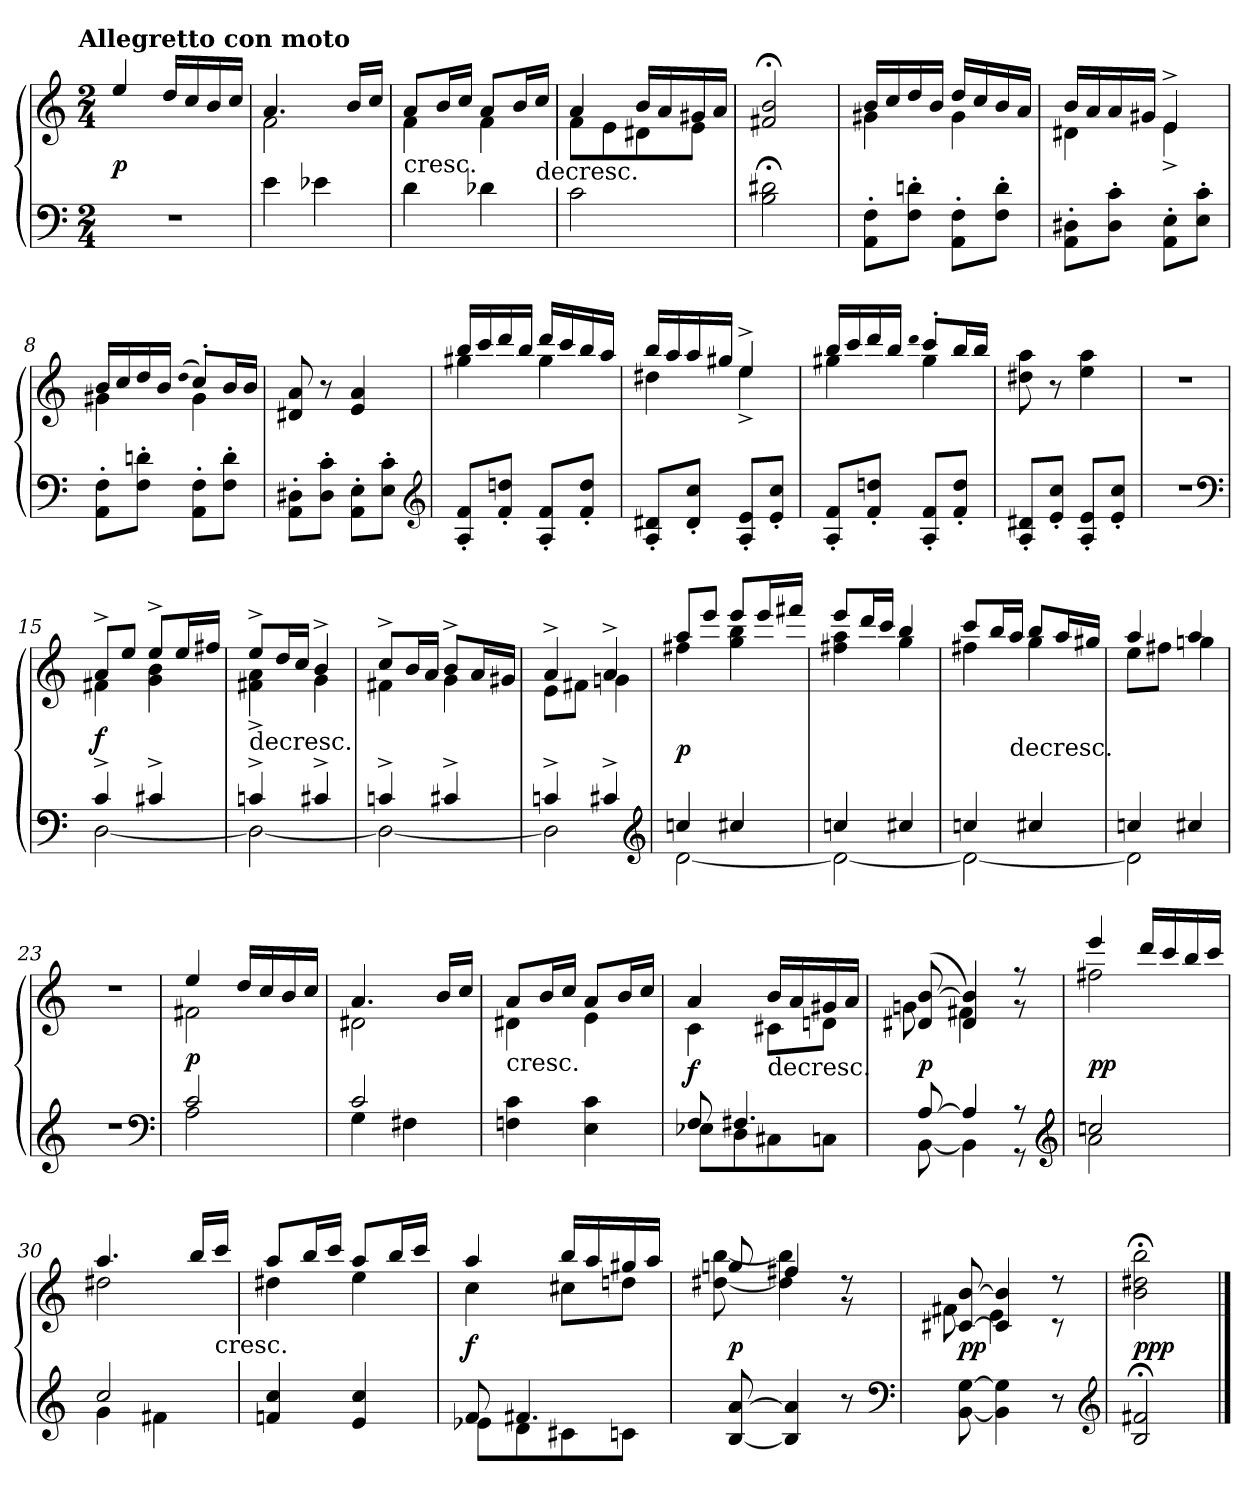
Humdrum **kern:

**kern	**kern	**dynam
*part1	*part1	*part1
*staff2	*staff1	*staff1/2
*clefF4	*clefG2	*
*k[]	*k[]	*
!!LO:TX:omd:t=Allegretto con moto
*M2/4	*M2/4	*
*MM80	*MM80	*
=1	=1	=1
2r	4ee/	p
.	16dd/LL	.
.	16cc/	.
.	16b/	.
.	16cc/JJ	.
=2	=2	=2
*	*^	*
4e\	4.a/	2f\	.
4e-X\	.	.	.
.	16b/LL	.	.
.	16cc/JJ	.	.
=3	=3	=3	=3
!	!LO:TX:c:t=cresc.	!	!
4d\	8a/L	4f\	.
.	16b/L	.	.
.	16cc/JJ	.	.
4d-X\	8a/L	4f\	.
.	16b/L	.	.
!	!LO:TX:c:t=decresc.	!	!
.	16cc/JJ	.	.
=4	=4	=4	=4
2c\	4a/	8f\L	.
.	.	8e\	.
.	16b/LL	8d#X\	.
.	16a/	.	.
.	16g#X/	8e\J	.
.	16a/JJ	.	.
*	*v	*v	*
=5	=5	=5
2B;<\ 2d#X;<\	2f#X;</ 2b;</	.
=6	=6	=6
*	*^	*
8AA'\ 8F'\L	16b/LL	4g#X\	.
.	16cc/	.	.
8F'\ 8dn'\J	16dd/	.	.
.	16b/JJ	.	.
8AA'\ 8F'\L	16dd/LL	4g#\	.
.	16cc/	.	.
8F'\ 8d'\J	16b/	.	.
.	16a/JJ	.	.
=7	=7	=7	=7
8AA'\ 8D#X'\L	16b/LL	4d#X\	.
.	16a/	.	.
8D#'\ 8c'\J	16a/	.	.
.	16g#X/JJ	.	.
8AA'\ 8E'\L	4e^/	4e^\	.
8E'\ 8c'\J	.	.	.
=8	=8	=8	=8
8AA'\ 8F'\L	16b/LL	4g#X\	.
.	16cc/	.	.
8F'\ 8dn'\J	16dd/	.	.
.	16b/JJ	.	.
.	(qdd	.	.
8AA'\ 8F'\L	8cc'/L)	4g#\	.
8F'\ 8d'\J	16b/L	.	.
.	16b/JJ	.	.
*	*v	*v	*
=9	=9	=9
8AA'\ 8D#X'\L	8d#X/ 8a/	.
8D#'\ 8c'\J	8r	.
8AA'\ 8E'\L	4e/ 4a/	.
8E'\ 8c'\J	.	.
*clefG2	*	*
=10	=10	=10
*	*^	*
8A'/ 8f'/L	16bb/LL	4gg#X\	.
.	16ccc/	.	.
8f'/ 8ddn'/J	16ddd/	.	.
.	16bb/JJ	.	.
8A'/ 8f'/L	16ddd/LL	4gg#\	.
.	16ccc/	.	.
8f'/ 8dd'/J	16bb/	.	.
.	16aa/JJ	.	.
=11	=11	=11	=11
8A'/ 8d#X'/L	16bb/LL	4dd#X\	.
.	16aa/	.	.
8d#'/ 8cc'/J	16aa/	.	.
.	16gg#X/JJ	.	.
8A'/ 8e'/L	4ee^/	4ee^\	.
8e'/ 8cc'/J	.	.	.
=12	=12	=12	=12
8A'/ 8f'/L	16bb/LL	4gg#X\	.
.	16ccc/	.	.
8f'/ 8ddn'/J	16ddd/	.	.
.	16bb/JJ	.	.
.	qddd	.	.
8A'/ 8f'/L	8ccc'/L	4gg#\	.
8f'/ 8dd'/J	16bb/L	.	.
.	16bb/JJ	.	.
*	*v	*v	*
=13	=13	=13
8A'/ 8d#X'/L	8dd#X\ 8aa\	.
8e'/ 8cc'/J	8r	.
8A'/ 8e'/L	4ee\ 4aa\	.
8e'/ 8cc'/J	.	.
=14	=14	=14
2r	2r	.
*clefF4	*	*
=15	=15	=15
*^	*^	*
4c^/	[2D\	8a^/L	4f#X\	f
.	.	8ee/J	.	.
4c#X^/	.	8ee^/L	4g\ 4b\	.
.	.	16ee/L	.	.
.	.	16ff#X/JJ	.	.
=16	=16	=16	=16	=16
!	!	!LO:TX:c:t=decresc.	!	!
4cn^/	2D\_	8ee^/L	4f#X^\ 4a^\	.
.	.	16dd/L	.	.
.	.	16cc/JJ	.	.
4c#X^/	.	4b^/	4g\	.
=17	=17	=17	=17	=17
4cn^/	2D\_	8cc^/L	4f#X\	.
.	.	16b/L	.	.
.	.	16a/JJ	.	.
4c#X^/	.	8b^/L	4g\	.
.	.	16a/L	.	.
.	.	16g#X/JJ	.	.
=18	=18	=18	=18	=18
4cn^/	2D\]	4a^/	8e\L	.
.	.	.	8f#X\J	.
4c#X^/	.	4a^/	4gn\	.
*clefG2	*	*	*	*
=19	=19	=19	=19	=19
4ccn/	[2d\	8aa/L	4ff#X\	p
.	.	8eee/J	.	.
4cc#X/	.	8eee/L	4gg\ 4bb\	.
.	.	16eee/L	.	.
.	.	16fff#X/JJ	.	.
=20	=20	=20	=20	=20
4ccn/	2d\_	8eee/L	4ff#X\ 4aa\	.
.	.	16ddd/L	.	.
.	.	16ccc/JJ	.	.
4cc#X/	.	4bb/	4gg\	.
=21	=21	=21	=21	=21
4ccn/	2d\_	8ccc/L	4ff#X\	.
.	.	16bb/L	.	.
!	!	!LO:TX:c:t=decresc.	!	!
.	.	16aa/JJ	.	.
4cc#X/	.	8bb/L	4gg\	.
.	.	16aa/L	.	.
.	.	16gg#X/JJ	.	.
=22	=22	=22	=22	=22
4ccn/	2d\]	4aa/	8ee\L	.
.	.	.	8ff#X\J	.
4cc#X/	.	4aa/	4ggn\	.
*v	*v	*	*	*
*	*v	*v	*
=23	=23	=23
2r	2r	.
*clefF4	*	*
=24	=24	=24
*^	*^	*
2c/	2A\	4ee/	2f#X\	p
.	.	16dd/LL	.	.
.	.	16cc/	.	.
.	.	16b/	.	.
.	.	16cc/JJ	.	.
=25	=25	=25	=25	=25
2c/	4G\	4.a/	2d#X\	.
.	4F#X\	.	.	.
.	.	16b/LL	.	.
.	.	16cc/JJ	.	.
*v	*v	*	*	*
=26	=26	=26	=26
!	!LO:TX:c:t=cresc.	!	!
4Fn\ 4c\	8a/L	4d#X\	.
.	16b/L	.	.
.	16cc/JJ	.	.
4E\ 4c\	8a/L	4e\	.
.	16b/L	.	.
.	16cc/JJ	.	.
=27	=27	=27	=27
*^	*	*	*
8F/	8E-X\L	4a/	4c\	f
4.F#X/	8D\	.	.	.
!	!	!LO:TX:c:t=decresc.	!	!
.	8C#X\	16b/LL	8c#X\L	.
.	.	16a/	.	.
.	8Cn\J	16g#X/	8dn\J	.
.	.	16a/JJ	.	.
=28	=28	=28	=28	=28
[8A/	[8BB\	(8d#X/ [8b/	8gn\	p
4A/]	4BB\]	4d#/ 4b]/	4f#X\)	.
8r	8r	8r	8r	.
*clefG2	*	*	*	*
=29	=29	=29	=29	=29
2ccn/	2a\	4eee/	2ff#X\	pp
.	.	16ddd/LL	.	.
.	.	16ccc/	.	.
.	.	16bb/	.	.
.	.	16ccc/JJ	.	.
=30	=30	=30	=30	=30
2cc/	4g\	4.aa/	2dd#X\	.
.	4f#X\	.	.	.
.	.	16bb/LL	.	.
!	!	!LO:TX:c:t=cresc.	!	!
.	.	16ccc/JJ	.	.
*v	*v	*	*	*
=31	=31	=31	=31
4fn/ 4cc/	8aa/L	4dd#X\	.
.	16bb/L	.	.
.	16ccc/JJ	.	.
4e/ 4cc/	8aa/L	4ee\	.
.	16bb/L	.	.
.	16ccc/JJ	.	.
=32	=32	=32	=32
*^	*	*	*
8f/	8e-X\L	4aa/	4cc\	f
4.f#X/	8d\	.	.	.
.	8c#X\	16bb/LL	8cc#X\L	.
.	.	16aa/	.	.
.	8cn\J	16gg#X/	8ddn\J	.
.	.	16aa/JJ	.	.
*v	*v	*	*	*
=33	=33	=33	=33
[8B/ [8a/	8ggn/	[8dd#X\ [8bb\	p
4B]/ 4a]/	4ff#X/	4dd#]\ 4bb]\	.
8r	8r	8r	.
*clefF4	*	*	*
=34	=34	=34	=34
[8BB\ [8G\	[8c#X/ [8b/	8f#X\	pp
4BB]\ 4G]\	4c#]/ 4b]/	4e\	.
8r	8r	8r	.
*	*v	*v	*
*clefG2	*	*
=35	=35	=35
2B;</ 2f#X;</	2b;<\ 2dd#X;<\ 2bb;<\	ppp
==	==	==
*-	*-	*-
